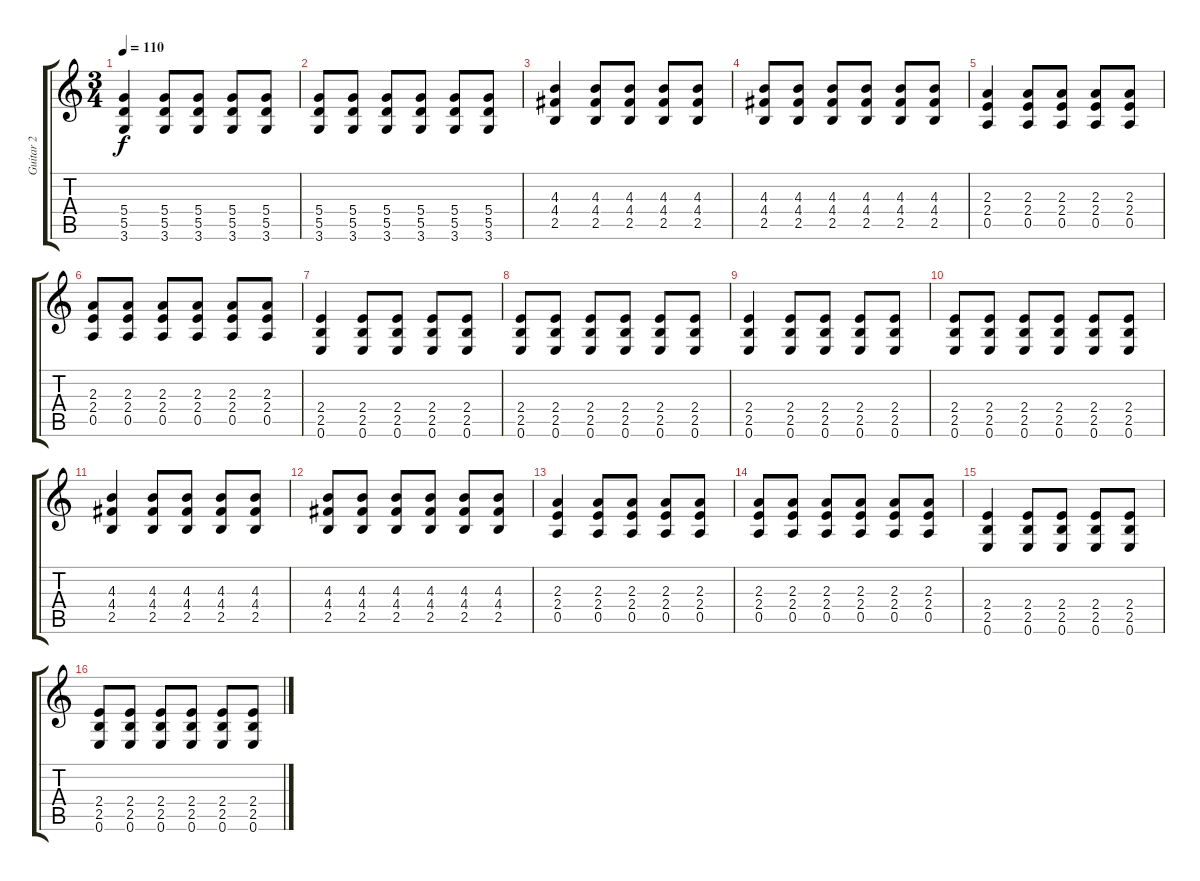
\track ("Guitar 2" "Guitar 2") {instrument electricguitarclean}
\staff {score tabs}
\tuning (E4 B3 G3 D3 A2 E2) {hide}
\ts (3 4)
\tempo 110
\clef g2
\ks c
(5.4 5.5 3.6).4{dy f} (5.4 5.5 3.6).8 (5.4 5.5 3.6).8 (5.4 5.5 3.6).8 (5.4 5.5 3.6).8 |
(5.4 5.5 3.6).8 (5.4 5.5 3.6).8 (5.4 5.5 3.6).8 (5.4 5.5 3.6).8 (5.4 5.5 3.6).8 (5.4 5.5 3.6).8 |
(4.3 4.4 2.5).4 (4.3 4.4 2.5).8 (4.3 4.4 2.5).8 (4.3 4.4 2.5).8 (4.3 4.4 2.5).8 |
(4.3 4.4 2.5).8 (4.3 4.4 2.5).8 (4.3 4.4 2.5).8 (4.3 4.4 2.5).8 (4.3 4.4 2.5).8 (4.3 4.4 2.5).8 |
(2.3 2.4 0.5).4 (2.3 2.4 0.5).8 (2.3 2.4 0.5).8 (2.3 2.4 0.5).8 (2.3 2.4 0.5).8 |
(2.3 2.4 0.5).8 (2.3 2.4 0.5).8 (2.3 2.4 0.5).8 (2.3 2.4 0.5).8 (2.3 2.4 0.5).8 (2.3 2.4 0.5).8 |
(2.4 2.5 0.6).4 (2.4 2.5 0.6).8 (2.4 2.5 0.6).8 (2.4 2.5 0.6).8 (2.4 2.5 0.6).8 |
(2.4 2.5 0.6).8 (2.4 2.5 0.6).8 (2.4 2.5 0.6).8 (2.4 2.5 0.6).8 (2.4 2.5 0.6).8 (2.4 2.5 0.6).8 |
(2.4 2.5 0.6).4 (2.4 2.5 0.6).8 (2.4 2.5 0.6).8 (2.4 2.5 0.6).8 (2.4 2.5 0.6).8 |
(2.4 2.5 0.6).8 (2.4 2.5 0.6).8 (2.4 2.5 0.6).8 (2.4 2.5 0.6).8 (2.4 2.5 0.6).8 (2.4 2.5 0.6).8 |
(4.3 4.4 2.5).4 (4.3 4.4 2.5).8 (4.3 4.4 2.5).8 (4.3 4.4 2.5).8 (4.3 4.4 2.5).8 |
(4.3 4.4 2.5).8 (4.3 4.4 2.5).8 (4.3 4.4 2.5).8 (4.3 4.4 2.5).8 (4.3 4.4 2.5).8 (4.3 4.4 2.5).8 |
(2.3 2.4 0.5).4 (2.3 2.4 0.5).8 (2.3 2.4 0.5).8 (2.3 2.4 0.5).8 (2.3 2.4 0.5).8 |
(2.3 2.4 0.5).8 (2.3 2.4 0.5).8 (2.3 2.4 0.5).8 (2.3 2.4 0.5).8 (2.3 2.4 0.5).8 (2.3 2.4 0.5).8 |
(2.4 2.5 0.6).4 (2.4 2.5 0.6).8 (2.4 2.5 0.6).8 (2.4 2.5 0.6).8 (2.4 2.5 0.6).8 |
(2.4 2.5 0.6).8 (2.4 2.5 0.6).8 (2.4 2.5 0.6).8 (2.4 2.5 0.6).8 (2.4 2.5 0.6).8 (2.4 2.5 0.6).8
